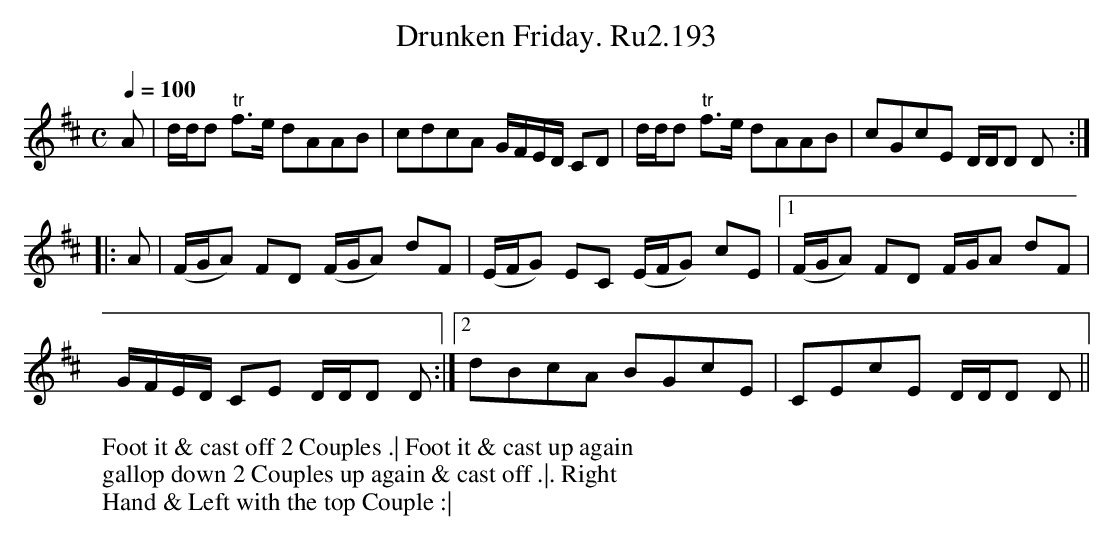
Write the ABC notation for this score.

X:1
T:Drunken Friday. Ru2.193
M:C
L:1/8
Q:1/4=100
K:D
A|d/d/d "tr"f>e dAAB|cdcA G/F/E/D/ CD|d/d/d "tr"f>e dAAB|cGcE D/D/D D:|
|:A|(F/G/A) FD (F/G/A) dF|(E/F/G) EC (E/F/G) cE|1(F/G/A) FD F/G/A dF|
G/F/E/D/ CE D/D/D D:|2dBcA BGcE|CEcE D/D/D D||
W:Foot it & cast off 2 Couples .| Foot it & cast up again
W:gallop down 2 Couples up again & cast off .|. Right
W:Hand & Left with the top Couple :|
